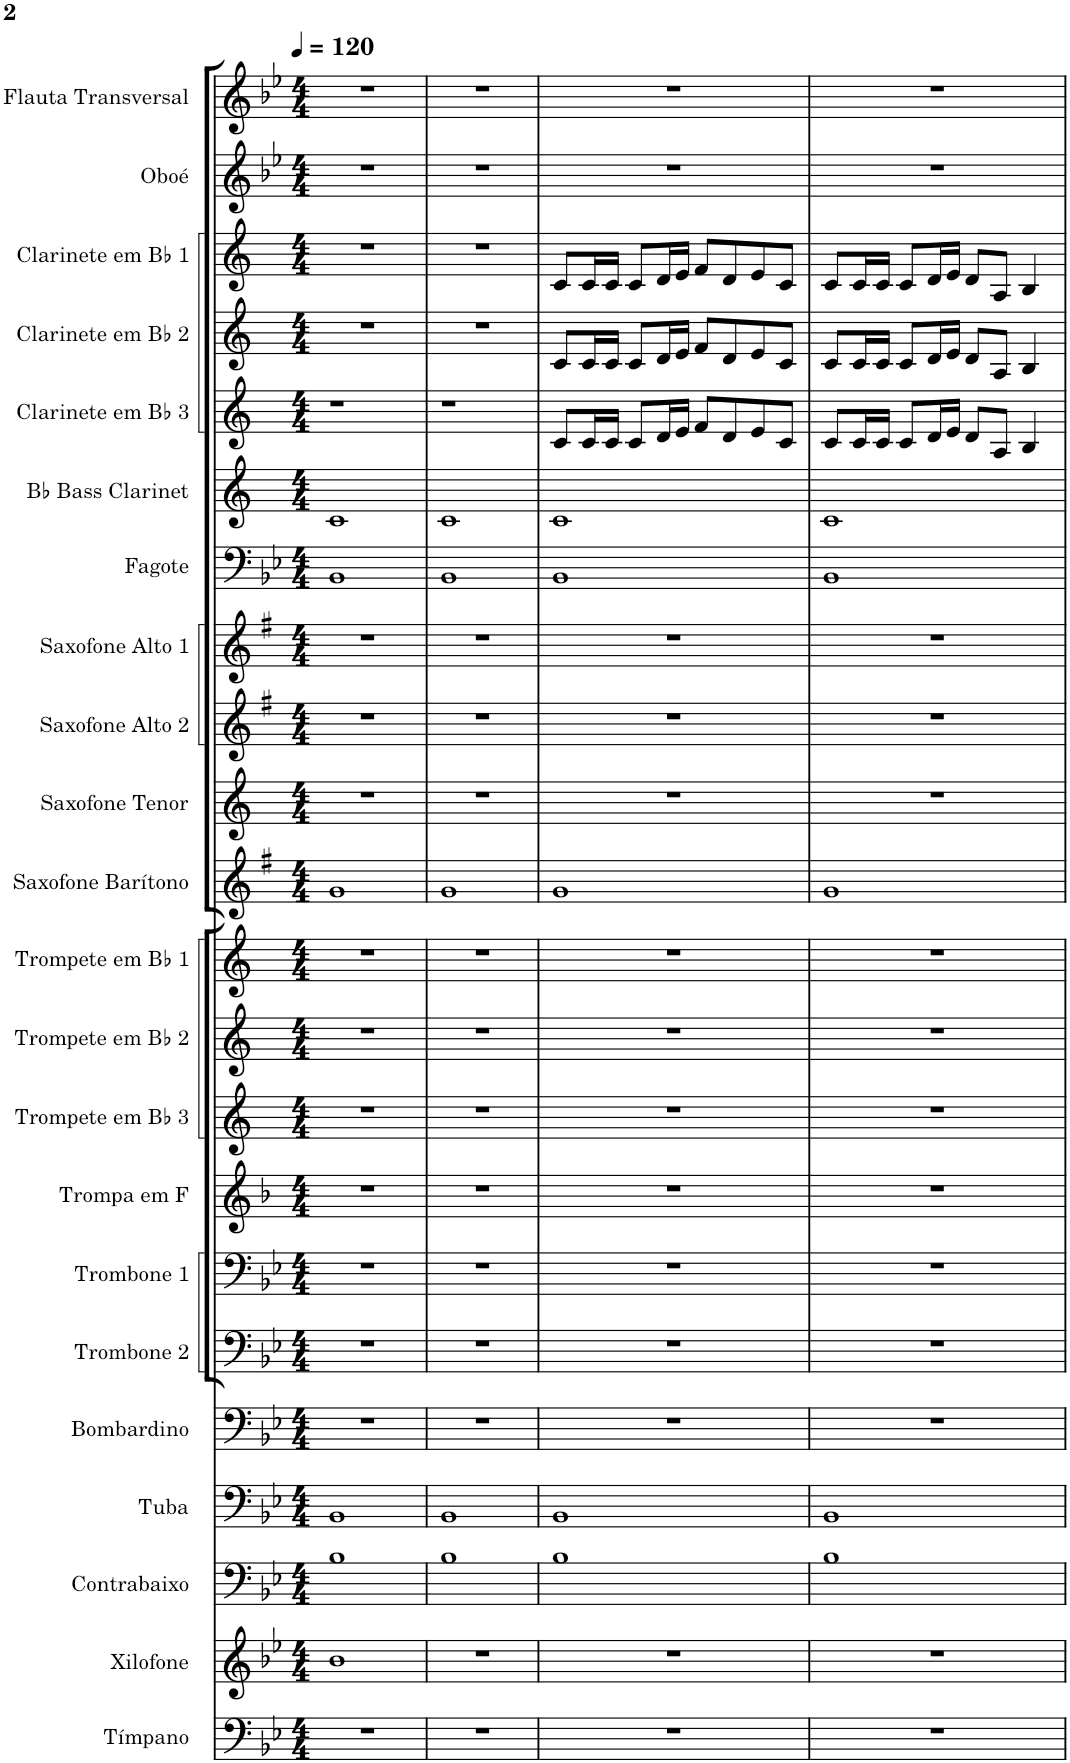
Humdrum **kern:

**kern	**kern	**kern	**kern	**kern	**kern	**kern	**kern	**kern	**kern	**kern	**kern	**kern	**kern	**kern	**kern	**kern	**kern	**kern	**kern	**kern	**kern
*part22	*part21	*part20	*part19	*part18	*part17	*part16	*part15	*part14	*part13	*part12	*part11	*part10	*part9	*part8	*part7	*part6	*part5	*part4	*part3	*part2	*part1
*staff22	*staff21	*staff20	*staff19	*staff18	*staff17	*staff16	*staff15	*staff14	*staff13	*staff12	*staff11	*staff10	*staff9	*staff8	*staff7	*staff6	*staff5	*staff4	*staff3	*staff2	*staff1
*I"Tímpano	*I"Xilofone	*I"Contrabaixo	*I"Tuba	*I"Bombardino	*I"Trombone 2	*I"Trombone 1	*I"Trompa em F	*I"Trompete em Bb 3	*I"Trompete em Bb 2	*I"Trompete em Bb 1	*I"Saxofone Barítono	*I"Saxofone Tenor	*I"Saxofone Alto 2	*I"Saxofone Alto 1	*I"Fagote	*I"Bb Bass Clarinet	*I"Clarinete em Bb 3	*I"Clarinete em Bb 2	*I"Clarinete em Bb 1	*I"Oboé	*I"Flauta Transversal
*	*I'Xil.	*I'Cb.	*I'Tba.	*I'Bomb.	*I'Tbn. 2	*I'Tbn. 1	*I'Trom. F	*I'Tpt. em Bb 3	*I'Tpt. em Bb 2	*I'Tpt. em Bb 1	*	*I'Sax. Tn.	*	*	*I'Fgt	*	*I'Cl. em Bb 3	*I'Cl. em Bb 2	*I'Cl. em Bb 1	*I'Ob.	*I'Fl.
*clefF4	*clefG2	*clefF4	*clefF4	*clefF4	*clefF4	*clefF4	*clefG2	*clefG2	*clefG2	*clefG2	*clefG2	*clefG2	*clefG2	*clefG2	*clefF4	*clefG2	*clefG2	*clefG2	*clefG2	*clefG2	*clefG2
*	*Trd-7c-12	*Trd7c12	*	*	*	*	*Trd4c7	*Trd1c2	*Trd1c2	*Trd1c2	*Trd12c21	*Trd8c14	*Trd5c9	*Trd5c9	*	*Trd8c14	*Trd1c2	*Trd1c2	*Trd1c2	*	*
*k[b-e-]	*k[b-e-]	*k[b-e-]	*k[b-e-]	*k[b-e-]	*k[b-e-]	*k[b-e-]	*k[b-]	*k[]	*k[]	*k[]	*k[f#]	*k[]	*k[f#]	*k[f#]	*k[b-e-]	*k[]	*k[]	*k[]	*k[]	*k[b-e-]	*k[b-e-]
*M4/4	*M4/4	*M4/4	*M4/4	*M4/4	*M4/4	*M4/4	*M4/4	*M4/4	*M4/4	*M4/4	*M4/4	*M4/4	*M4/4	*M4/4	*M4/4	*M4/4	*M4/4	*M4/4	*M4/4	*M4/4	*M4/4
*MM120	*MM120	*MM120	*MM120	*MM120	*MM120	*MM120	*MM120	*MM120	*MM120	*MM120	*MM120	*MM120	*MM120	*MM120	*MM120	*MM120	*MM120	*MM120	*MM120	*MM120	*MM120
=1	=1	=1	=1	=1	=1	=1	=1	=1	=1	=1	=1	=1	=1	=1	=1	=1	=1	=1	=1	=1	=1
1r	1b-	1B-	1BB-	1r	1r	1r	1r	1r	1r	1r	1g	1r	1r	1r	1BB-	1c	1r	1r	1r	1r	1r
=2	=2	=2	=2	=2	=2	=2	=2	=2	=2	=2	=2	=2	=2	=2	=2	=2	=2	=2	=2	=2	=2
1r	1r	1B-	1BB-	1r	1r	1r	1r	1r	1r	1r	1g	1r	1r	1r	1BB-	1c	1r	1r	1r	1r	1r
=3	=3	=3	=3	=3	=3	=3	=3	=3	=3	=3	=3	=3	=3	=3	=3	=3	=3	=3	=3	=3	=3
1r	1r	1B-	1BB-	1r	1r	1r	1r	1r	1r	1r	1g	1r	1r	1r	1BB-	1c	8c/L	8c/L	8c/L	1r	1r
.	.	.	.	.	.	.	.	.	.	.	.	.	.	.	.	.	16c/L	16c/L	16c/L	.	.
.	.	.	.	.	.	.	.	.	.	.	.	.	.	.	.	.	16c/JJ	16c/JJ	16c/JJ	.	.
.	.	.	.	.	.	.	.	.	.	.	.	.	.	.	.	.	8c/L	8c/L	8c/L	.	.
.	.	.	.	.	.	.	.	.	.	.	.	.	.	.	.	.	16d/L	16d/L	16d/L	.	.
.	.	.	.	.	.	.	.	.	.	.	.	.	.	.	.	.	16e/JJ	16e/JJ	16e/JJ	.	.
.	.	.	.	.	.	.	.	.	.	.	.	.	.	.	.	.	8f/L	8f/L	8f/L	.	.
.	.	.	.	.	.	.	.	.	.	.	.	.	.	.	.	.	8d/	8d/	8d/	.	.
.	.	.	.	.	.	.	.	.	.	.	.	.	.	.	.	.	8e/	8e/	8e/	.	.
.	.	.	.	.	.	.	.	.	.	.	.	.	.	.	.	.	8c/J	8c/J	8c/J	.	.
=4	=4	=4	=4	=4	=4	=4	=4	=4	=4	=4	=4	=4	=4	=4	=4	=4	=4	=4	=4	=4	=4
1r	1r	1B-	1BB-	1r	1r	1r	1r	1r	1r	1r	1g	1r	1r	1r	1BB-	1c	8c/L	8c/L	8c/L	1r	1r
.	.	.	.	.	.	.	.	.	.	.	.	.	.	.	.	.	16c/L	16c/L	16c/L	.	.
.	.	.	.	.	.	.	.	.	.	.	.	.	.	.	.	.	16c/JJ	16c/JJ	16c/JJ	.	.
.	.	.	.	.	.	.	.	.	.	.	.	.	.	.	.	.	8c/L	8c/L	8c/L	.	.
.	.	.	.	.	.	.	.	.	.	.	.	.	.	.	.	.	16d/L	16d/L	16d/L	.	.
.	.	.	.	.	.	.	.	.	.	.	.	.	.	.	.	.	16e/JJ	16e/JJ	16e/JJ	.	.
.	.	.	.	.	.	.	.	.	.	.	.	.	.	.	.	.	8d/L	8d/L	8d/L	.	.
.	.	.	.	.	.	.	.	.	.	.	.	.	.	.	.	.	8A/J	8A/J	8A/J	.	.
.	.	.	.	.	.	.	.	.	.	.	.	.	.	.	.	.	4B/	4B/	4B/	.	.
=	=	=	=	=	=	=	=	=	=	=	=	=	=	=	=	=	=	=	=	=	=
*-	*-	*-	*-	*-	*-	*-	*-	*-	*-	*-	*-	*-	*-	*-	*-	*-	*-	*-	*-	*-	*-
